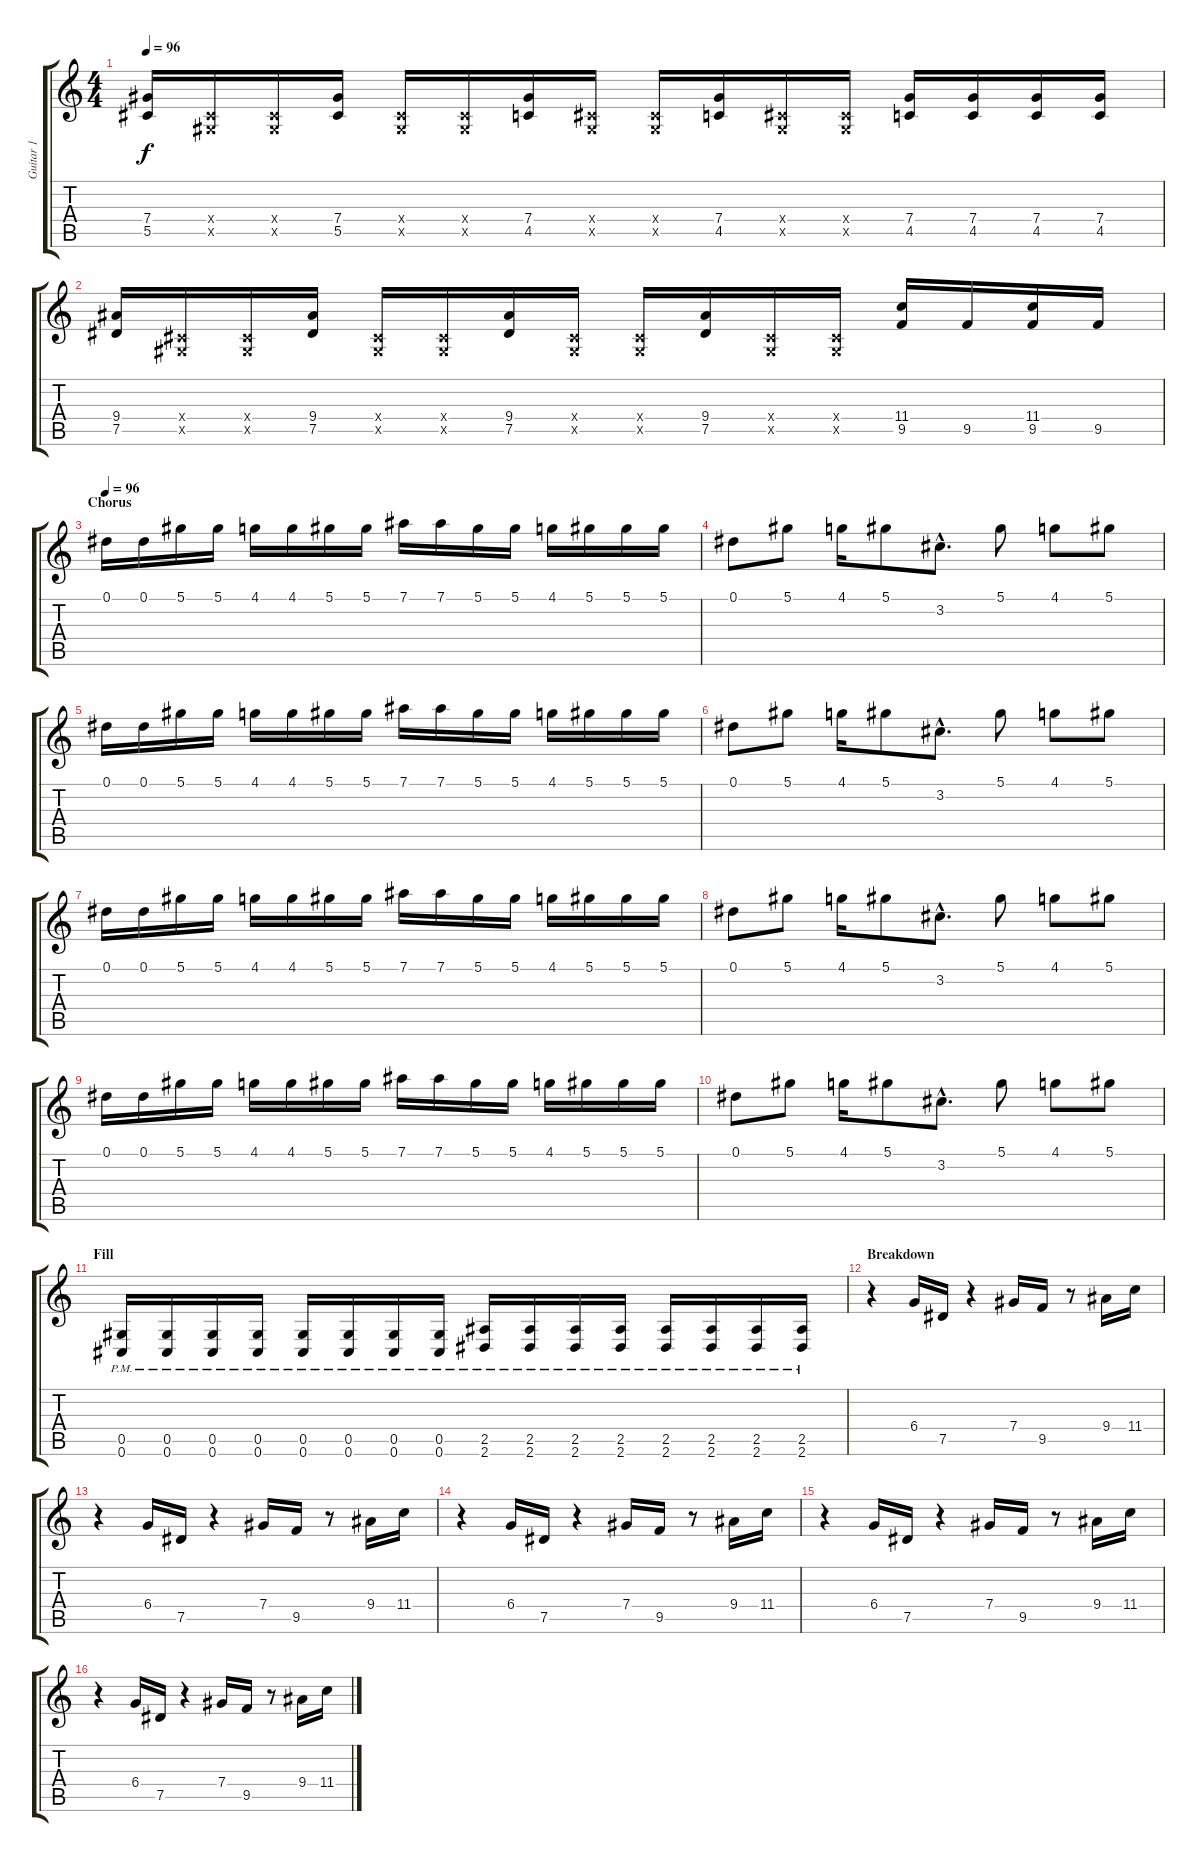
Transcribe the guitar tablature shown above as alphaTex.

\track ("Guitar 1" "Guitar 1") {instrument distortionguitar}
\staff {score tabs}
\tuning (Eb4 Bb3 Gb3 Db3 Ab2 Db2) {hide}
\ts (4 4)
\tempo 96
\clef g2
\ks c
(7.4 5.5).16{dy f} (0.4{x} 0.5{x}).16 (0.4{x} 0.5{x}).16 (7.4 5.5).16 (0.4{x} 0.5{x}).16 (0.4{x} 0.5{x}).16 (7.4 4.5).16 (0.4{x} 0.5{x}).16 (0.4{x} 0.5{x}).16 (7.4 4.5).16 (0.4{x} 0.5{x}).16 (0.4{x} 0.5{x}).16 (7.4 4.5).16 (7.4 4.5).16 (7.4 4.5).16 (7.4 4.5).16 |
(9.4 7.5).16 (0.4{x} 0.5{x}).16 (0.4{x} 0.5{x}).16 (9.4 7.5).16 (0.4{x} 0.5{x}).16 (0.4{x} 0.5{x}).16 (9.4 7.5).16 (0.4{x} 0.5{x}).16 (0.4{x} 0.5{x}).16 (9.4 7.5).16 (0.4{x} 0.5{x}).16 (0.4{x} 0.5{x}).16 (11.4 9.5).16 9.5.16 (11.4 9.5).16 9.5.16 |
\section ("" "Chorus")
\tempo 96
0.1.16 0.1.16 5.1.16 5.1.16 4.1.16 4.1.16 5.1.16 5.1.16 7.1.16 7.1.16 5.1.16 5.1.16 4.1.16 5.1.16 5.1.16 5.1.16 |
0.1.8 5.1.8 4.1.16 5.1.8 3.2{hac}.8{d} 5.1.8 4.1.8 5.1.8 |
0.1.16 0.1.16 5.1.16 5.1.16 4.1.16 4.1.16 5.1.16 5.1.16 7.1.16 7.1.16 5.1.16 5.1.16 4.1.16 5.1.16 5.1.16 5.1.16 |
0.1.8 5.1.8 4.1.16 5.1.8 3.2{hac}.8{d} 5.1.8 4.1.8 5.1.8 |
0.1.16 0.1.16 5.1.16 5.1.16 4.1.16 4.1.16 5.1.16 5.1.16 7.1.16 7.1.16 5.1.16 5.1.16 4.1.16 5.1.16 5.1.16 5.1.16 |
0.1.8 5.1.8 4.1.16 5.1.8 3.2{hac}.8{d} 5.1.8 4.1.8 5.1.8 |
0.1.16 0.1.16 5.1.16 5.1.16 4.1.16 4.1.16 5.1.16 5.1.16 7.1.16 7.1.16 5.1.16 5.1.16 4.1.16 5.1.16 5.1.16 5.1.16 |
0.1.8 5.1.8 4.1.16 5.1.8 3.2{hac}.8{d} 5.1.8 4.1.8 5.1.8 |
\section ("" "Fill")
(0.5{pm} 0.6{pm}).16 (0.5{pm} 0.6{pm}).16 (0.5{pm} 0.6{pm}).16 (0.5{pm} 0.6{pm}).16 (0.5{pm} 0.6{pm}).16 (0.5{pm} 0.6{pm}).16 (0.5{pm} 0.6{pm}).16 (0.5{pm} 0.6{pm}).16 (2.5{pm} 2.6{pm}).16 (2.5{pm} 2.6{pm}).16 (2.5{pm} 2.6{pm}).16 (2.5{pm} 2.6{pm}).16 (2.5{pm} 2.6{pm}).16 (2.5{pm} 2.6{pm}).16 (2.5{pm} 2.6{pm}).16 (2.5{pm} 2.6{pm}).16 |
\section ("" "Breakdown")
r.4 6.4.16 7.5.16 r.4 7.4.16 9.5.16 r.8 9.4.16 11.4.16 |
r.4 6.4.16 7.5.16 r.4 7.4.16 9.5.16 r.8 9.4.16 11.4.16 |
r.4 6.4.16 7.5.16 r.4 7.4.16 9.5.16 r.8 9.4.16 11.4.16 |
r.4 6.4.16 7.5.16 r.4 7.4.16 9.5.16 r.8 9.4.16 11.4.16 |
r.4 6.4.16 7.5.16 r.4 7.4.16 9.5.16 r.8 9.4.16 11.4.16
